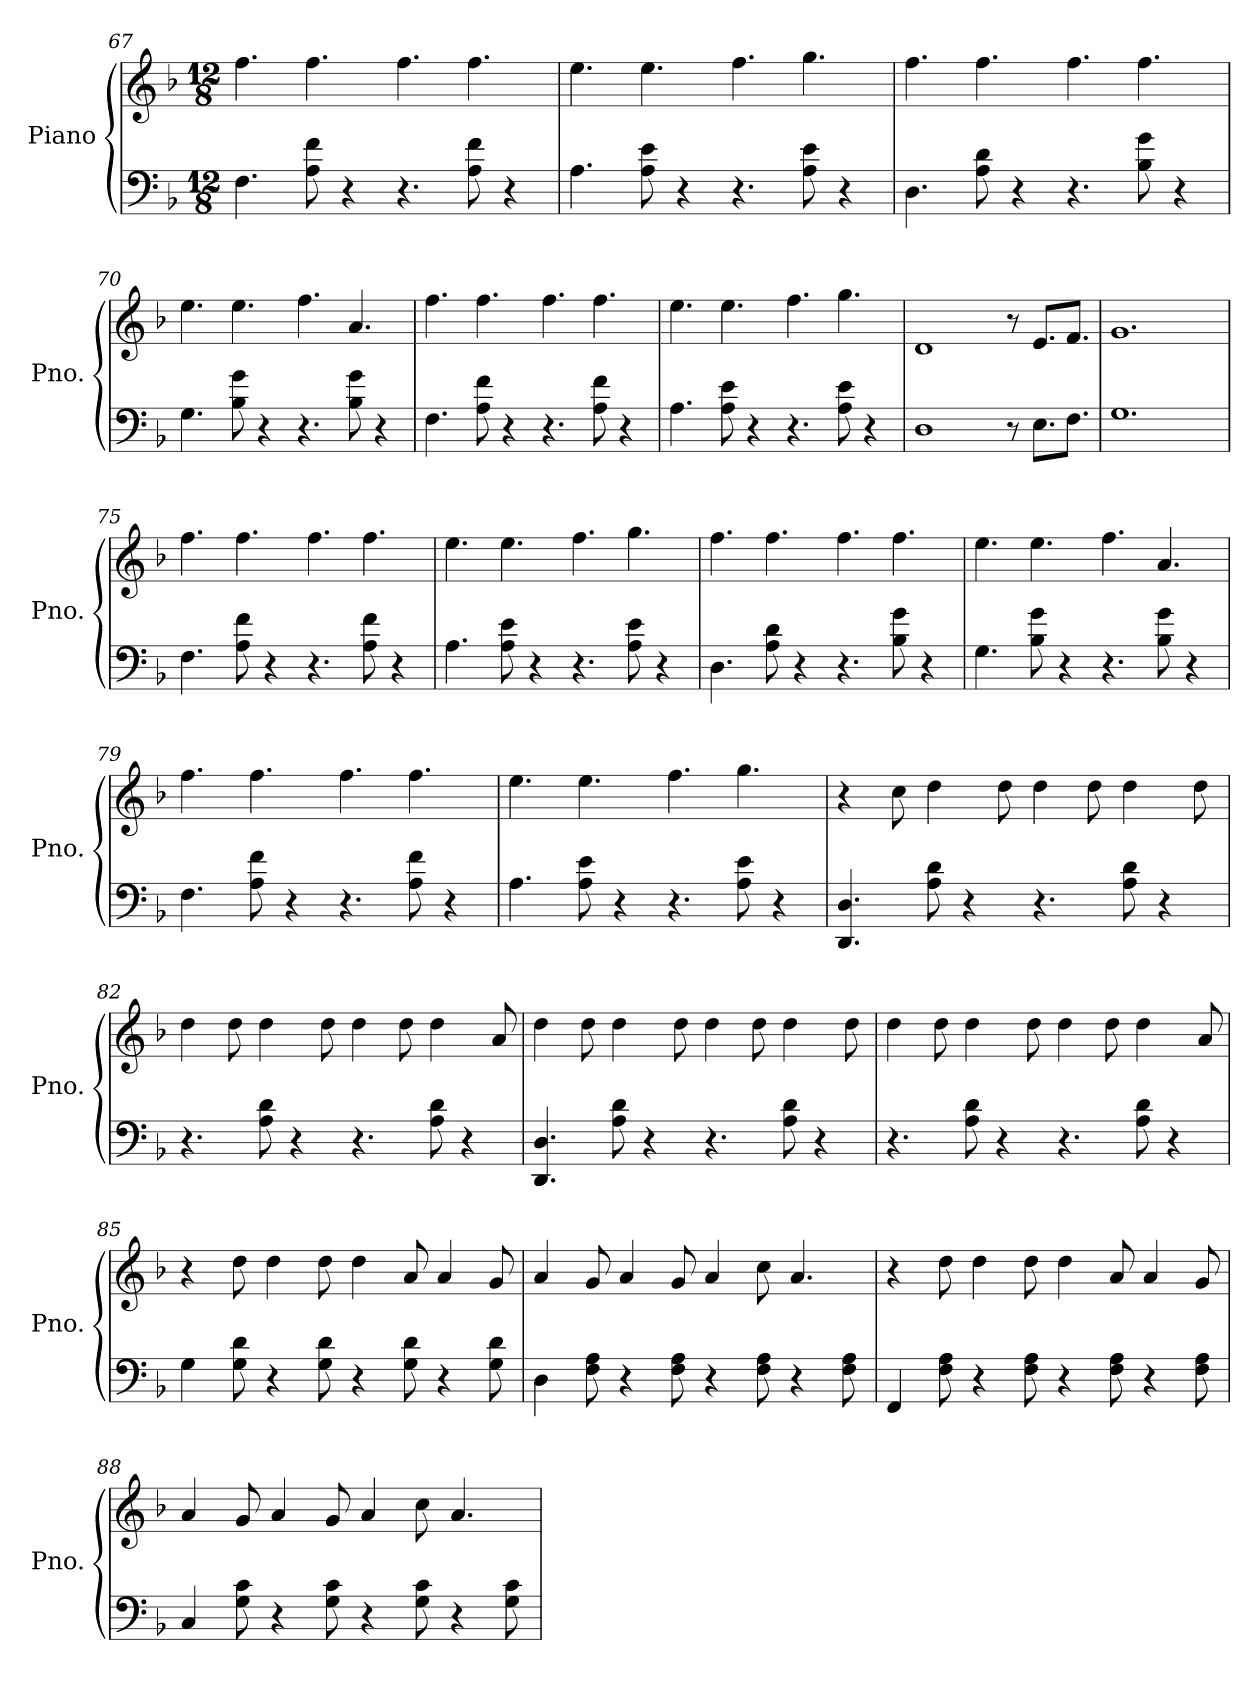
**kern	**kern
*part1	*part1
*staff2	*staff1
*I"Piano	*
*I'Pno.	*
!!LO:LB:g=z
*clefF4	*clefG2
*k[b-]	*k[b-]
*M12/8	*M12/8
=67	=67
4.F\	4.ff\
8A\ 8f\	4.ff\
4r	.
4.r	4.ff\
8A\ 8f\	4.ff\
4r	.
=68	=68
4.A\	4.ee\
8A\ 8e\	4.ee\
4r	.
4.r	4.ff\
8A\ 8e\	4.gg\
4r	.
=69	=69
4.D\	4.ff\
8A\ 8d\	4.ff\
4r	.
4.r	4.ff\
8B-\ 8g\	4.ff\
4r	.
=70	=70
4.G\	4.ee\
8B-\ 8g\	4.ee\
4r	.
4.r	4.ff\
8B-\ 8g\	4.a/
4r	.
=71	=71
4.F\	4.ff\
8A\ 8f\	4.ff\
4r	.
4.r	4.ff\
8A\ 8f\	4.ff\
4r	.
=72	=72
4.A\	4.ee\
8A\ 8e\	4.ee\
4r	.
4.r	4.ff\
8A\ 8e\	4.gg\
4r	.
!!LO:PB:g=z
=73	=73
1D	1d
8r	8r
8.E\L	8.e/L
8.F\J	8.f/J
=74	=74
1.G	1.g
=75	=75
4.F\	4.ff\
8A\ 8f\	4.ff\
4r	.
4.r	4.ff\
8A\ 8f\	4.ff\
4r	.
=76	=76
4.A\	4.ee\
8A\ 8e\	4.ee\
4r	.
4.r	4.ff\
8A\ 8e\	4.gg\
4r	.
=77	=77
4.D\	4.ff\
8A\ 8d\	4.ff\
4r	.
4.r	4.ff\
8B-\ 8g\	4.ff\
4r	.
=78	=78
4.G\	4.ee\
8B-\ 8g\	4.ee\
4r	.
4.r	4.ff\
8B-\ 8g\	4.a/
4r	.
!!LO:LB:g=z
=79	=79
4.F\	4.ff\
8A\ 8f\	4.ff\
4r	.
4.r	4.ff\
8A\ 8f\	4.ff\
4r	.
=80	=80
4.A\	4.ee\
8A\ 8e\	4.ee\
4r	.
4.r	4.ff\
8A\ 8e\	4.gg\
4r	.
=81	=81
4.DD/ 4.D/	4r
.	8cc\
8A\ 8d\	4dd\
4r	.
.	8dd\
4.r	4dd\
.	8dd\
8A\ 8d\	4dd\
4r	.
.	8dd\
=82	=82
4.r	4dd\
.	8dd\
8A\ 8d\	4dd\
4r	.
.	8dd\
4.r	4dd\
.	8dd\
8A\ 8d\	4dd\
4r	.
.	8a/
=83	=83
4.DD/ 4.D/	4dd\
.	8dd\
8A\ 8d\	4dd\
4r	.
.	8dd\
4.r	4dd\
.	8dd\
8A\ 8d\	4dd\
4r	.
.	8dd\
!!LO:LB:g=z
=84	=84
4.r	4dd\
.	8dd\
8A\ 8d\	4dd\
4r	.
.	8dd\
4.r	4dd\
.	8dd\
8A\ 8d\	4dd\
4r	.
.	8a/
=85	=85
4G\	4r
8G\ 8d\	8dd\
4r	4dd\
8G\ 8d\	8dd\
4r	4dd\
8G\ 8d\	8a/
4r	4a/
8G\ 8d\	8g/
=86	=86
4D\	4a/
8F\ 8A\	8g/
4r	4a/
8F\ 8A\	8g/
4r	4a/
8F\ 8A\	8cc\
4r	4.a/
8F\ 8A\	.
=87	=87
4FF/	4r
8F\ 8A\	8dd\
4r	4dd\
8F\ 8A\	8dd\
4r	4dd\
8F\ 8A\	8a/
4r	4a/
8F\ 8A\	8g/
!!LO:LB:g=z
=88	=88
4C/	4a/
8G\ 8c\	8g/
4r	4a/
8G\ 8c\	8g/
4r	4a/
8G\ 8c\	8cc\
4r	4.a/
8G\ 8c\	.
=	=
*-	*-
